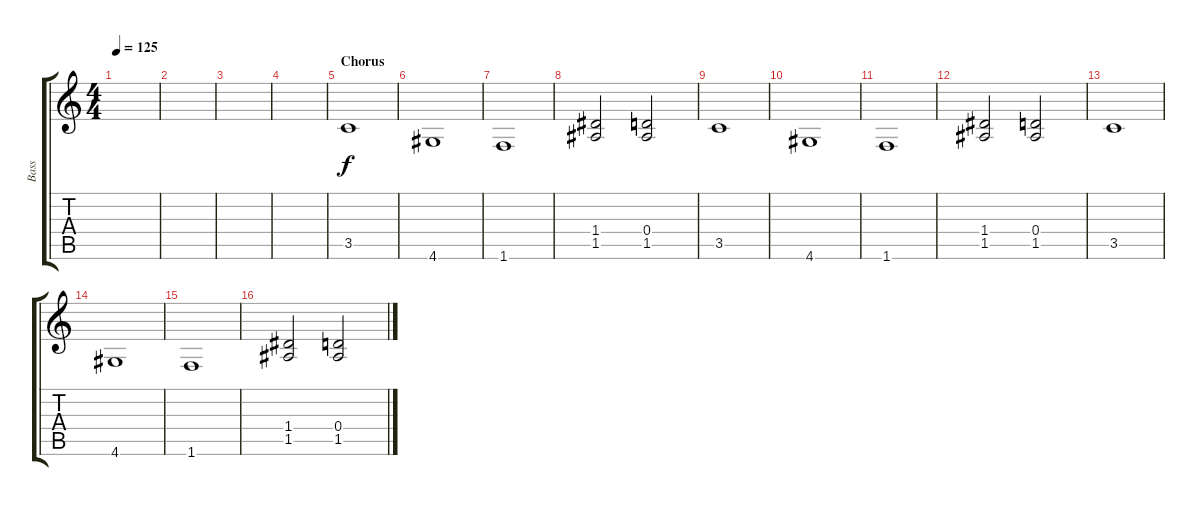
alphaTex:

\track ("Bass" "Bass") {instrument electricbassfinger}
\staff {score tabs}
\tuning (E4 B3 G3 D3 A2 E2) {hide}
\ts (4 4)
\tempo 125
\clef g2
\ks c
|
|
|
|
\section ("" "Chorus")
3.5.1 |
4.6.1 |
1.6.1 |
(1.4 1.5).2 (0.4 1.5).2 |
3.5.1 |
4.6.1 |
1.6.1 |
(1.4 1.5).2 (0.4 1.5).2 |
3.5.1 |
4.6.1 |
1.6.1 |
(1.4 1.5).2 (0.4 1.5).2
